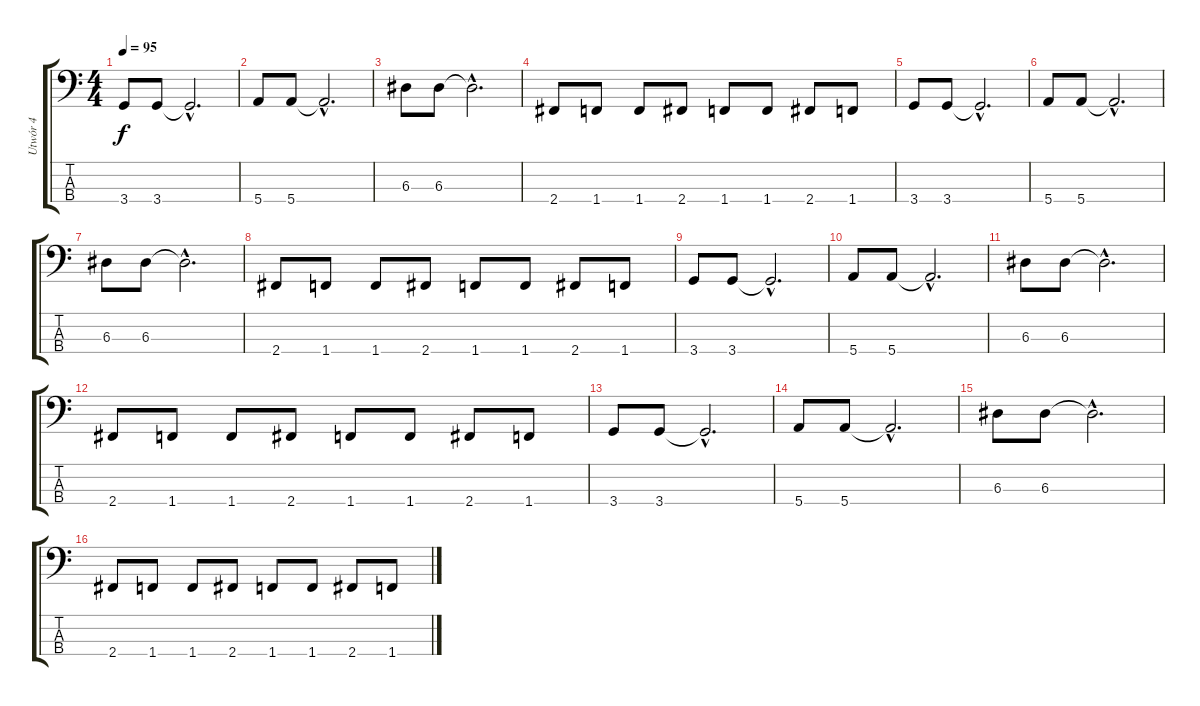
\track ("Utwór 4" "Utwór 4") {instrument electricbassfinger}
\staff {score tabs}
\tuning (G2 D2 A1 E1) {hide}
\ts (4 4)
\tempo 95
\clef f4
\ks c
3.4.8{dy f} 3.4.8 3.4{hac t}.2{d} |
5.4.8 5.4.8 5.4{hac t}.2{d} |
6.3.8 6.3.8 6.3{hac t}.2{d} |
2.4.8 1.4.8 1.4.8 2.4.8 1.4.8 1.4.8 2.4.8 1.4.8 |
3.4.8 3.4.8 3.4{hac t}.2{d} |
5.4.8 5.4.8 5.4{hac t}.2{d} |
6.3.8 6.3.8 6.3{hac t}.2{d} |
2.4.8 1.4.8 1.4.8 2.4.8 1.4.8 1.4.8 2.4.8 1.4.8 |
3.4.8 3.4.8 3.4{hac t}.2{d} |
5.4.8 5.4.8 5.4{hac t}.2{d} |
6.3.8 6.3.8 6.3{hac t}.2{d} |
2.4.8 1.4.8 1.4.8 2.4.8 1.4.8 1.4.8 2.4.8 1.4.8 |
3.4.8 3.4.8 3.4{hac t}.2{d} |
5.4.8 5.4.8 5.4{hac t}.2{d} |
6.3.8 6.3.8 6.3{hac t}.2{d} |
2.4.8 1.4.8 1.4.8 2.4.8 1.4.8 1.4.8 2.4.8 1.4.8
